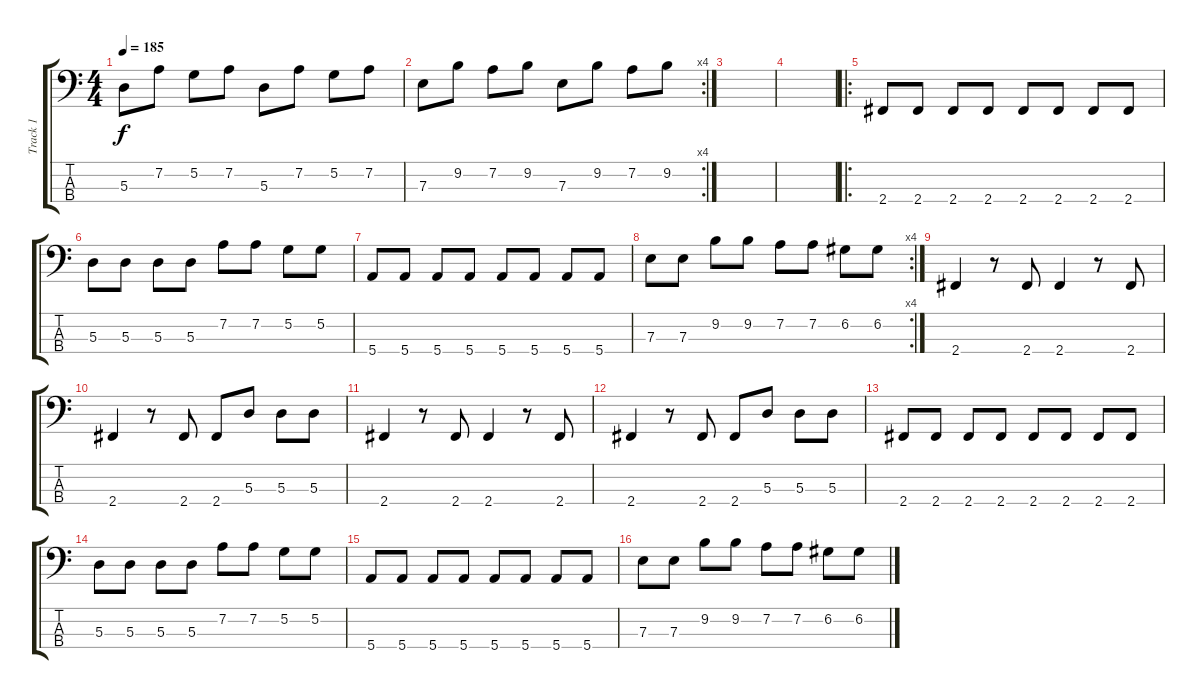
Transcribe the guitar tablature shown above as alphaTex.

\track ("Track 1" "Track 1") {instrument electricbassfinger}
\staff {score tabs}
\tuning (G2 D2 A1 E1) {hide}
\ts (4 4)
\tempo 185
\clef f4
\ks c
5.3.8{dy f} 7.2.8 5.2.8 7.2.8 5.3.8 7.2.8 5.2.8 7.2.8 |
\rc 4
7.3.8 9.2.8 7.2.8 9.2.8 7.3.8 9.2.8 7.2.8 9.2.8 |
|
|
\ro
2.4.8 2.4.8 2.4.8 2.4.8 2.4.8 2.4.8 2.4.8 2.4.8 |
5.3.8 5.3.8 5.3.8 5.3.8 7.2.8 7.2.8 5.2.8 5.2.8 |
5.4.8 5.4.8 5.4.8 5.4.8 5.4.8 5.4.8 5.4.8 5.4.8 |
\rc 4
7.3.8 7.3.8 9.2.8 9.2.8 7.2.8 7.2.8 6.2.8 6.2.8 |
2.4.4 r.8 2.4.8 2.4.4 r.8 2.4.8 |
2.4.4 r.8 2.4.8 2.4.8 5.3.8 5.3.8 5.3.8 |
2.4.4 r.8 2.4.8 2.4.4 r.8 2.4.8 |
2.4.4 r.8 2.4.8 2.4.8 5.3.8 5.3.8 5.3.8 |
2.4.8 2.4.8 2.4.8 2.4.8 2.4.8 2.4.8 2.4.8 2.4.8 |
5.3.8 5.3.8 5.3.8 5.3.8 7.2.8 7.2.8 5.2.8 5.2.8 |
5.4.8 5.4.8 5.4.8 5.4.8 5.4.8 5.4.8 5.4.8 5.4.8 |
7.3.8 7.3.8 9.2.8 9.2.8 7.2.8 7.2.8 6.2.8 6.2.8
